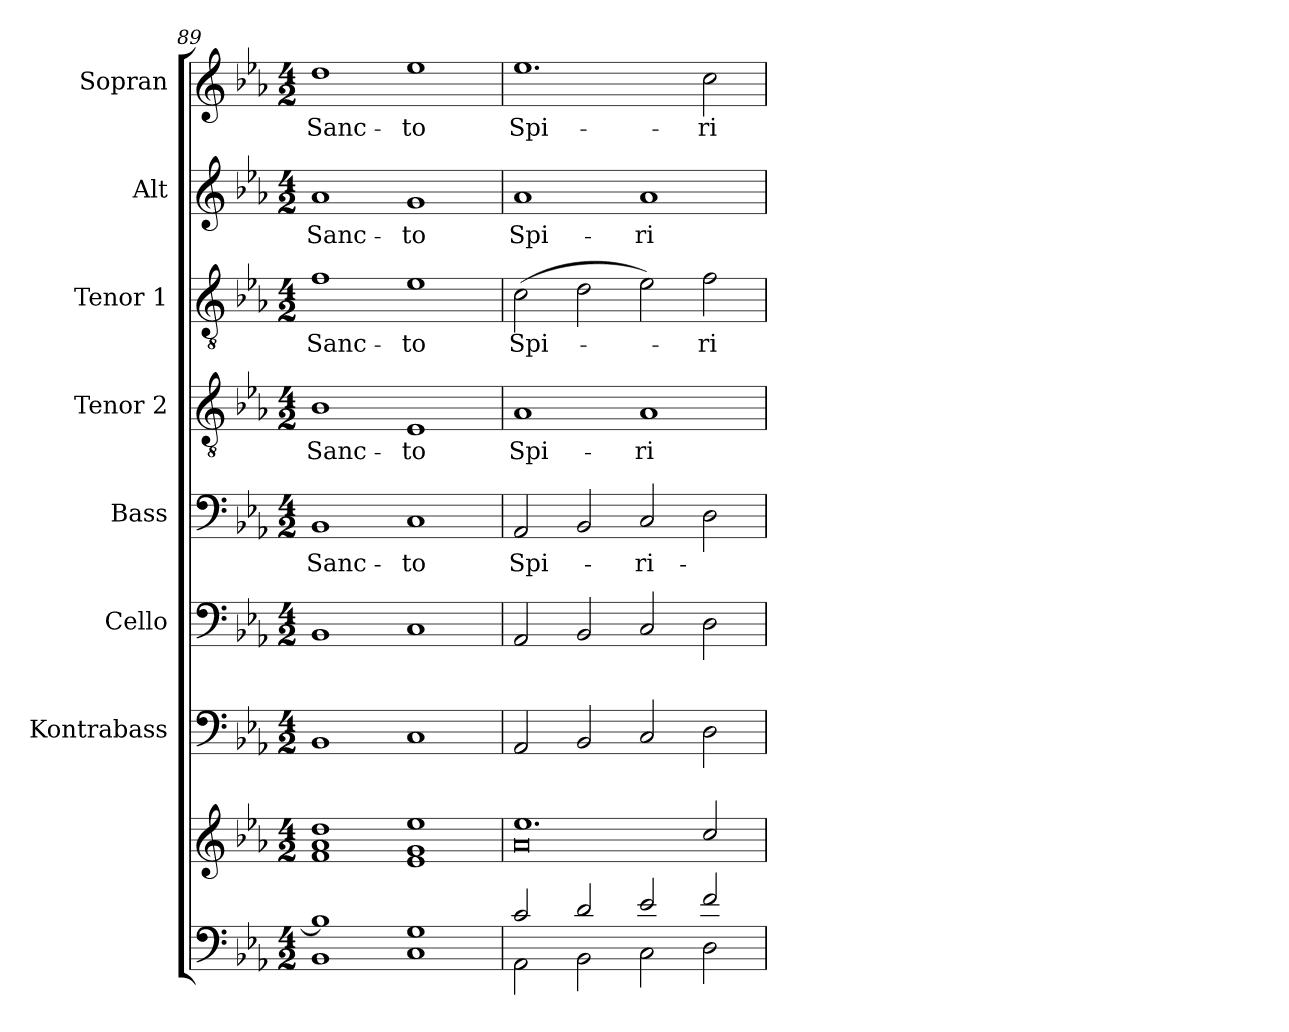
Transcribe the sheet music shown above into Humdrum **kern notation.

**kern	**kern	**kern	**kern	**kern	**text	**kern	**text	**kern	**text	**kern	**text	**kern	**text
*part8	*part8	*part7	*part6	*part5	*part5	*part4	*part4	*part3	*part3	*part2	*part2	*part1	*part1
*staff9	*staff8	*staff7	*staff6	*staff5	*staff5	*staff4	*staff4	*staff3	*staff3	*staff2	*staff2	*staff1	*staff1
*	*	*I"Kontrabass	*I"Cello	*I"Bass	*	*I"Tenor 2	*	*I"Tenor 1	*	*I"Alt	*	*I"Sopran	*
*	*	*I'Kb.	*	*I'B.	*	*I'T. 2	*	*I'T. 1	*	*I'A.	*	*I'S.	*
*clefF4	*clefG2	*clefF4	*clefF4	*clefF4	*	*clefGv2	*	*clefGv2	*	*clefG2	*	*clefG2	*
*	*	*ITrd7c12	*	*	*	*	*	*	*	*	*	*	*
*k[b-e-a-]	*k[b-e-a-]	*k[b-e-a-]	*k[b-e-a-]	*k[b-e-a-]	*	*k[b-e-a-]	*	*k[b-e-a-]	*	*k[b-e-a-]	*	*k[b-e-a-]	*
*E-:	*E-:	*E-:	*E-:	*E-:	*	*E-:	*	*E-:	*	*E-:	*	*E-:	*
*M4/2	*M4/2	*M4/2	*M4/2	*M4/2	*	*M4/2	*	*M4/2	*	*M4/2	*	*M4/2	*
=89	=89	=89	=89	=89	=89	=89	=89	=89	=89	=89	=89	=89	=89
*^	*^	*	*	*	*	*	*	*	*	*	*	*	*
!	!	!	!	!	!	!	!LO:LY:b	!	!LO:LY:b	!	!LO:LY:b	!	!LO:LY:b	!	!LO:LY:b
1B-]	1BB-	1dd	1f 1a-	1BBB-	1BB-	1BB-	Sanc-	1B-	Sanc-	1f	Sanc-	1a-	Sanc-	1dd	Sanc-
!	!	!	!	!	!	!	!LO:LY:b	!	!LO:LY:b	!	!LO:LY:b	!	!LO:LY:b	!	!LO:LY:b
1G	1C	1ee-	1e- 1g	1CC	1C	1C	-to	1E-	-to	1e-	-to	1g	-to	1ee-	-to
!!LO:PB:g=z
=90	=90	=90	=90	=90	=90	=90	=90	=90	=90	=90	=90	=90	=90	=90	=90
!	!	!	!	!	!	!	!LO:LY:b	!	!LO:LY:b	!	!LO:LY:b	!	!LO:LY:b	!	!LO:LY:b
2c/	2AA-\	1.ee-	0a-	2AAA-/	2AA-/	2AA-/	Spi-	1A-	Spi-	(>2c\	Spi-	1a-	Spi-	1.ee-	Spi-
2d/	2BB-\	.	.	2BBB-/	2BB-/	2BB-/	.	.	.	2d\	.	.	.	.	.
!	!	!	!	!	!	!	!LO:LY:b	!	!LO:LY:b	!	!	!	!LO:LY:b	!	!
2e-/	2C\	.	.	2CC/	2C/	2C/	-ri-	1A-	-ri-	2e-\)	.	1a-	-ri-	.	.
!	!	!	!	!	!	!	!	!	!	!	!LO:LY:b	!	!	!	!LO:LY:b
2f/	2D\	2cc/	.	2DD\	2D\	2D\	.	.	.	2f\	-ri-	.	.	2cc\	-ri-
*v	*v	*	*	*	*	*	*	*	*	*	*	*	*	*	*
*	*v	*v	*	*	*	*	*	*	*	*	*	*	*	*
=	=	=	=	=	=	=	=	=	=	=	=	=	=
*-	*-	*-	*-	*-	*-	*-	*-	*-	*-	*-	*-	*-	*-
